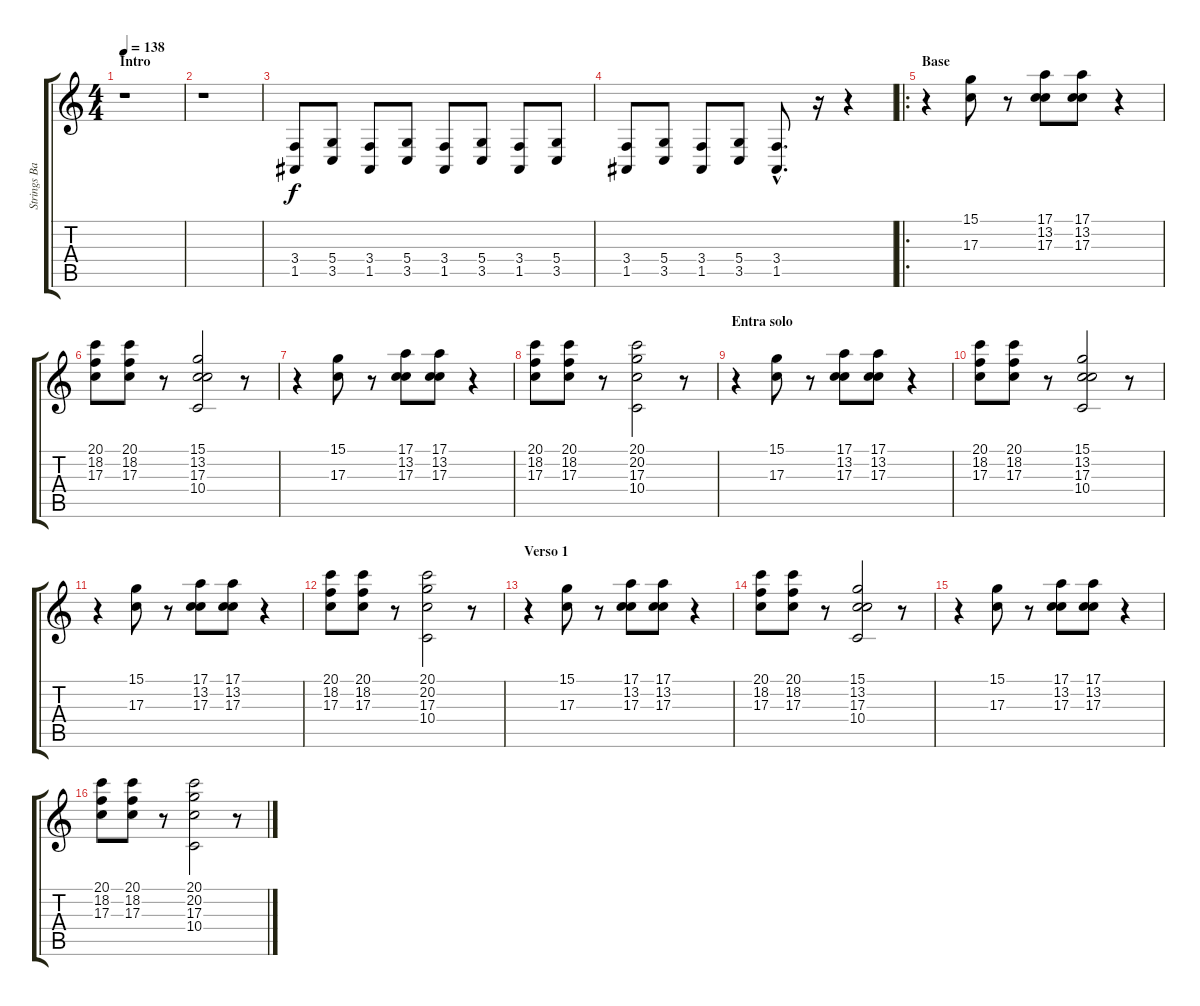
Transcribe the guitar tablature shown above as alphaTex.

\track ("Strings Base" "Strings Ba") {instrument lead2sawtooth}
\staff {score tabs}
\tuning (E4 B3 G3 D3 A2 E2) {hide}
\ts (4 4)
\section ("" "Intro")
\tempo 138
\clef g2
\ks c
r.1{dy f instrument lead2sawtooth} |
r.1 |
(3.4 1.5).8 (5.4 3.5).8 (3.4 1.5).8 (5.4 3.5).8 (3.4 1.5).8 (5.4 3.5).8 (3.4 1.5).8 (5.4 3.5).8 |
(3.4 1.5).8 (5.4 3.5).8 (3.4 1.5).8 (5.4 3.5).8 (3.4{hac} 1.5{hac}).8{d} r.16 r.4 |
\ro
\section ("" "Base")
r.4 (15.1 17.3).8 r.8 (17.1 13.2 17.3).8 (17.1 13.2 17.3).8 r.4 |
(20.1 18.2 17.3).8 (20.1 18.2 17.3).8 r.8 (15.1 13.2 17.3 10.4).2 r.8 |
r.4 (15.1 17.3).8 r.8 (17.1 13.2 17.3).8 (17.1 13.2 17.3).8 r.4 |
(20.1 18.2 17.3).8 (20.1 18.2 17.3).8 r.8 (20.1 20.2 17.3 10.4).2 r.8 |
\section ("" "Entra solo")
r.4 (15.1 17.3).8 r.8 (17.1 13.2 17.3).8 (17.1 13.2 17.3).8 r.4 |
(20.1 18.2 17.3).8 (20.1 18.2 17.3).8 r.8 (15.1 13.2 17.3 10.4).2 r.8 |
r.4 (15.1 17.3).8 r.8 (17.1 13.2 17.3).8 (17.1 13.2 17.3).8 r.4 |
(20.1 18.2 17.3).8 (20.1 18.2 17.3).8 r.8 (20.1 20.2 17.3 10.4).2 r.8 |
\section ("" "Verso 1")
r.4 (15.1 17.3).8 r.8 (17.1 13.2 17.3).8 (17.1 13.2 17.3).8 r.4 |
(20.1 18.2 17.3).8 (20.1 18.2 17.3).8 r.8 (15.1 13.2 17.3 10.4).2 r.8 |
r.4 (15.1 17.3).8 r.8 (17.1 13.2 17.3).8 (17.1 13.2 17.3).8 r.4 |
(20.1 18.2 17.3).8 (20.1 18.2 17.3).8 r.8 (20.1 20.2 17.3 10.4).2 r.8
